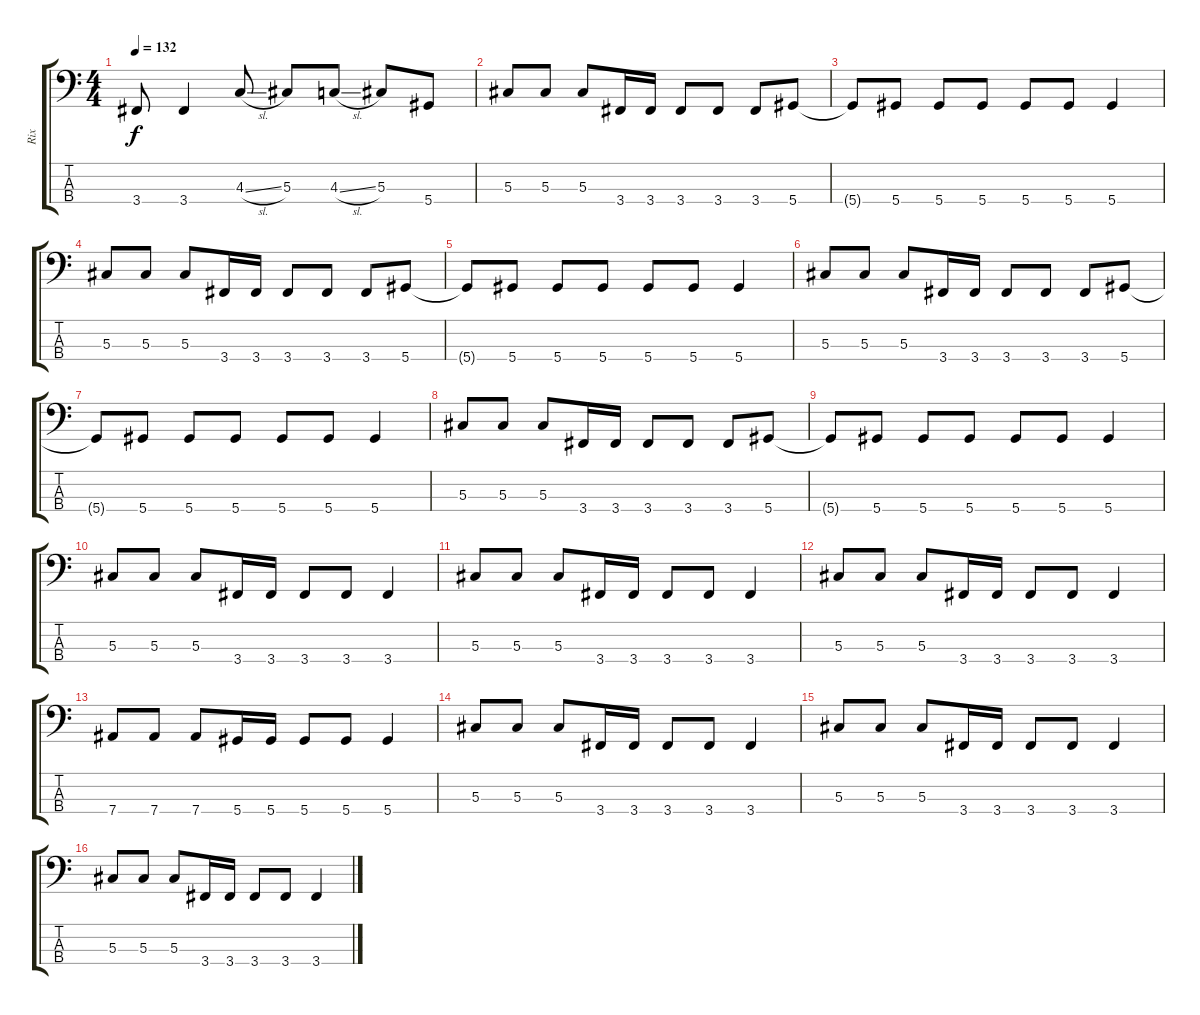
\track ("Rix" "Rix") {instrument electricbasspick}
\staff {score tabs}
\tuning (Gb2 Db2 Ab1 Eb1) {hide}
\ts (4 4)
\tempo 132
\clef f4
\ks c
3.4.8{dy f} 3.4.4 4.3{sl}.8 5.3.8 4.3{sl}.8 5.3.8 5.4.8 |
5.3.8 5.3.8 5.3.8 3.4.16 3.4.16 3.4.8 3.4.8 3.4.8 5.4.8 |
5.4{t}.8 5.4.8 5.4.8 5.4.8 5.4.8 5.4.8 5.4.4 |
5.3.8 5.3.8 5.3.8 3.4.16 3.4.16 3.4.8 3.4.8 3.4.8 5.4.8 |
5.4{t}.8 5.4.8 5.4.8 5.4.8 5.4.8 5.4.8 5.4.4 |
5.3.8 5.3.8 5.3.8 3.4.16 3.4.16 3.4.8 3.4.8 3.4.8 5.4.8 |
5.4{t}.8 5.4.8 5.4.8 5.4.8 5.4.8 5.4.8 5.4.4 |
5.3.8 5.3.8 5.3.8 3.4.16 3.4.16 3.4.8 3.4.8 3.4.8 5.4.8 |
5.4{t}.8 5.4.8 5.4.8 5.4.8 5.4.8 5.4.8 5.4.4 |
5.3.8 5.3.8 5.3.8 3.4.16 3.4.16 3.4.8 3.4.8 3.4.4 |
5.3.8 5.3.8 5.3.8 3.4.16 3.4.16 3.4.8 3.4.8 3.4.4 |
5.3.8 5.3.8 5.3.8 3.4.16 3.4.16 3.4.8 3.4.8 3.4.4 |
7.4.8 7.4.8 7.4.8 5.4.16 5.4.16 5.4.8 5.4.8 5.4.4 |
5.3.8 5.3.8 5.3.8 3.4.16 3.4.16 3.4.8 3.4.8 3.4.4 |
5.3.8 5.3.8 5.3.8 3.4.16 3.4.16 3.4.8 3.4.8 3.4.4 |
5.3.8 5.3.8 5.3.8 3.4.16 3.4.16 3.4.8 3.4.8 3.4.4
